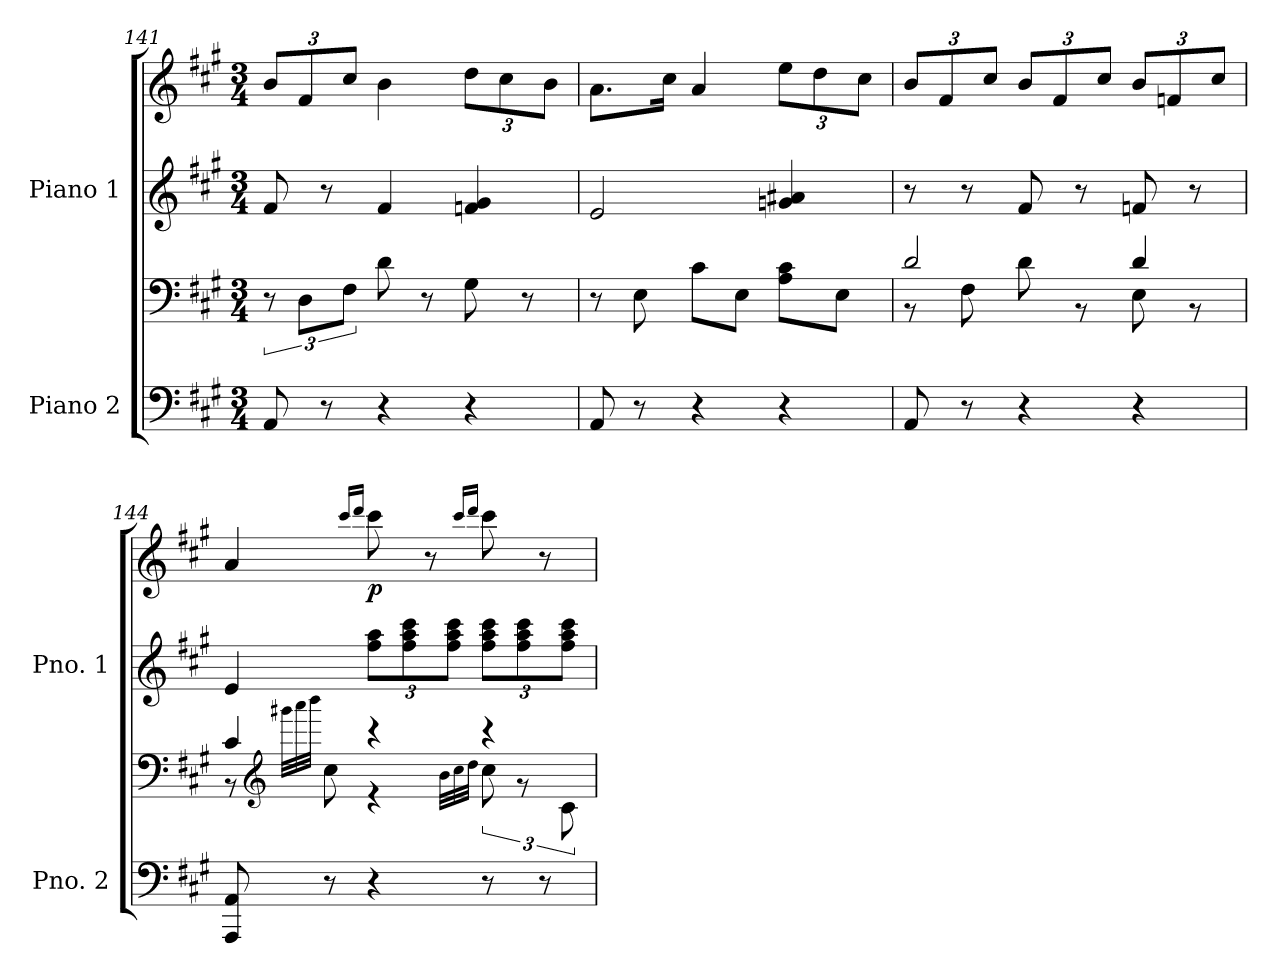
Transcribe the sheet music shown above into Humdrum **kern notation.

**kern	**kern	**kern	**kern	**dynam
*part2	*part2	*part1	*part1	*part1
*staff4	*staff3	*staff2	*staff1	*staff1/2
*I"Piano 2	*	*I"Piano 1	*	*
*I'Pno. 2	*	*I'Pno. 1	*	*
*clefF4	*clefF4	*clefG2	*clefG2	*
*k[f#c#g#]	*k[f#c#g#]	*k[f#c#g#]	*k[f#c#g#]	*
*M3/4	*M3/4	*M3/4	*M3/4	*
*	*	*	*Xbrackettup	*
=141	=141	=141	=141	=141
8AA/	12r	8f#/	12b/L	.
.	12D\L	.	12f#/	.
8r	.	8r	.	.
.	12F#\J	.	12cc#/J	.
4r	8d\	4f#/	4b\	.
.	8r	.	.	.
4r	8G#\	4fn/ 4g#/	12dd\L	.
.	.	.	12cc#\	.
.	8r	.	.	.
.	.	.	12b\J	.
=142	=142	=142	=142	=142
8AA/	8r	2e/	8.a\L	.
8r	8E\	.	.	.
.	.	.	16cc#\Jk	.
4r	8c#\L	.	4a/	.
.	8E\J	.	.	.
4r	8A\ 8c#\L	4gn/ 4a#X/	12ee\L	.
.	.	.	12dd\	.
.	8E\J	.	.	.
.	.	.	12cc#\J	.
=143	=143	=143	=143	=143
*	*^	*	*	*
8AA/	2d/	8r	8r	12b/L	.
.	.	.	.	12f#/	.
8r	.	8F#\	8r	.	.
.	.	.	.	12cc#/J	.
4r	.	8d\	8f#/	12b/L	.
.	.	.	.	12f#/	.
.	.	8r	8r	.	.
.	.	.	.	12cc#/J	.
4r	4d/	8E\	8fn/	12b/L	.
.	.	.	.	12fn/	.
.	.	8r	8r	.	.
.	.	.	.	12cc#/J	.
!!LO:PB:g=z
=144	=144	=144	=144	=144	=144
8AAA/ 8AA/	4c#/	8r	4e/	4a/	.
.	.	32qb#X\LLL	.	.	.
.	.	32qcc#\	.	.	.
.	.	32qdd\JJJ	.	.	.
*	*clefG2	*	*	*	*
8r	.	8cc#\	.	.	.
.	.	.	.	16qccc#/LL	.
.	.	.	.	16qddd/JJ	.
*	*	*	*Xbrackettup	*	*
!	!	!	!	!	!LO:DY:b
4r	4r	4r	12ff#\ 12aa\L	8ccc#\	p
.	.	.	12ff#\ 12aa\ 12ccc#\	.	.
.	.	.	.	8r	.
.	.	.	12ff#\ 12aa\ 12ccc#\J	.	.
.	.	32qb#\LLL	.	.	.
.	.	32qcc#\	.	16qccc#/LL	.
.	.	32qdd\JJJ	.	16qddd/JJ	.
8r	4r	12cc#\	12ff#\ 12aa\ 12ccc#\L	8ccc#\	.
.	.	12r	12ff#\ 12aa\ 12ccc#\	.	.
8r	.	.	.	8r	.
.	.	12c#\	12ff#\ 12aa\ 12ccc#\J	.	.
*	*v	*v	*	*	*
=	=	=	=	=
*-	*-	*-	*-	*-
